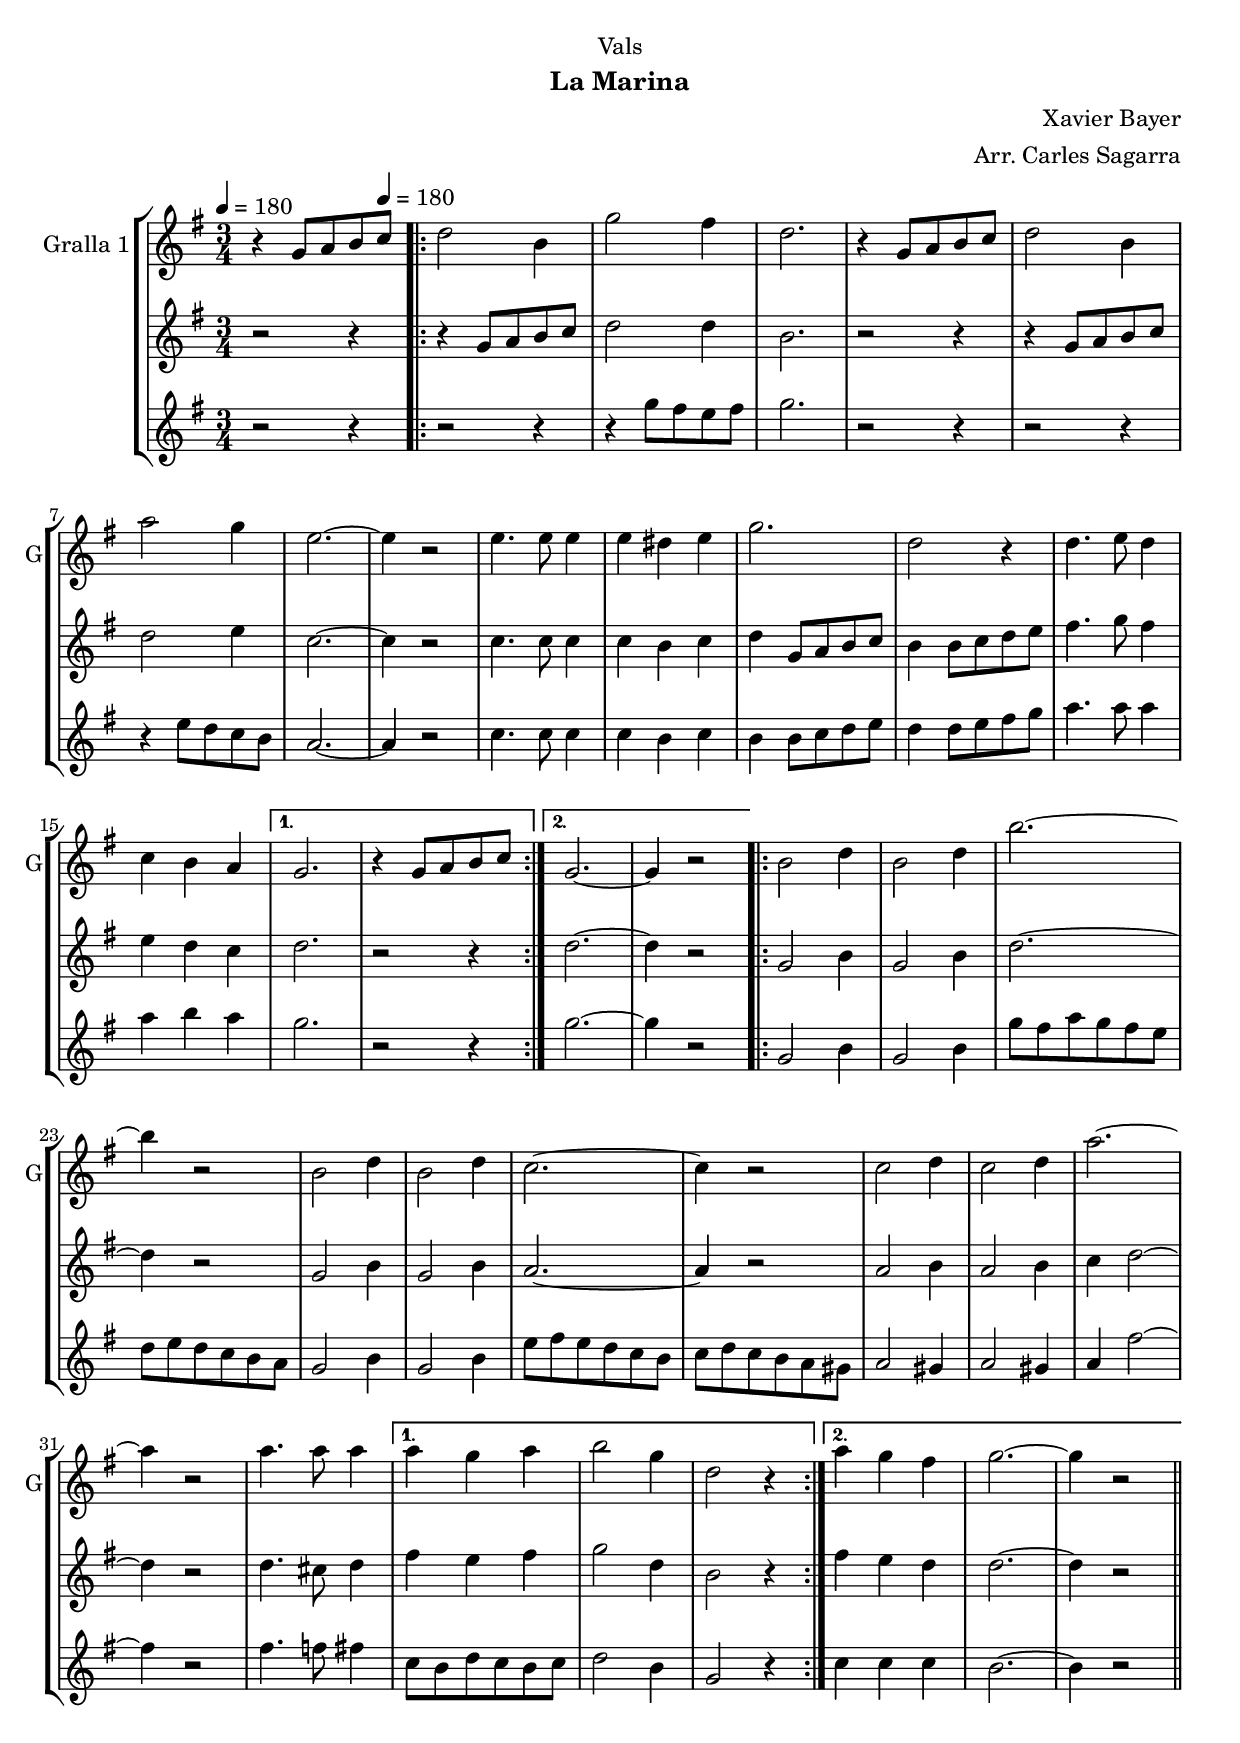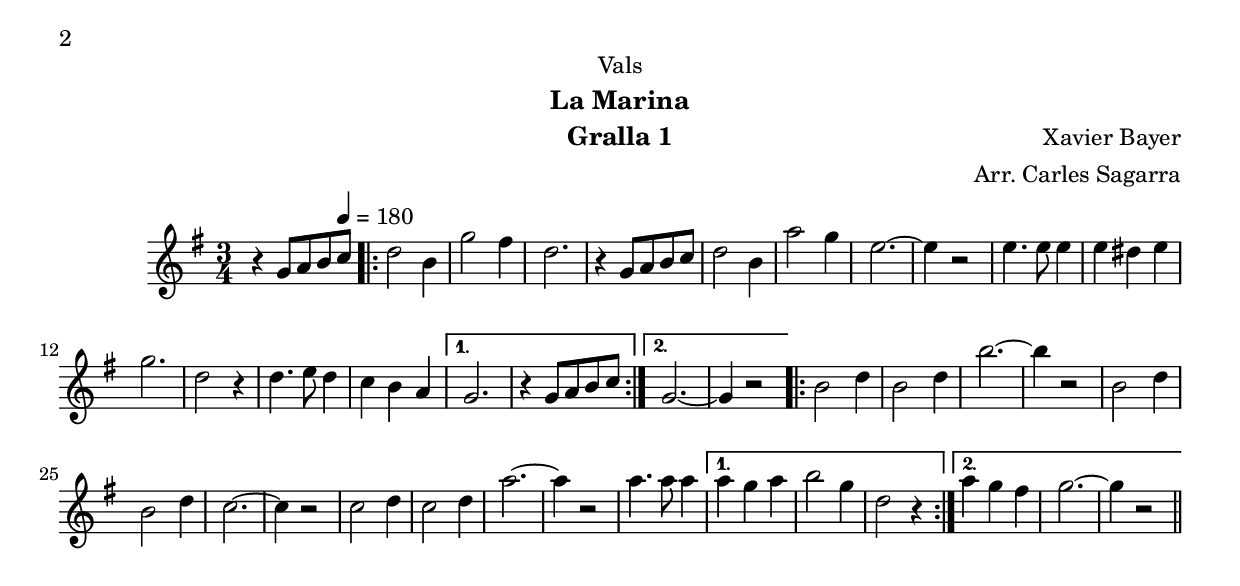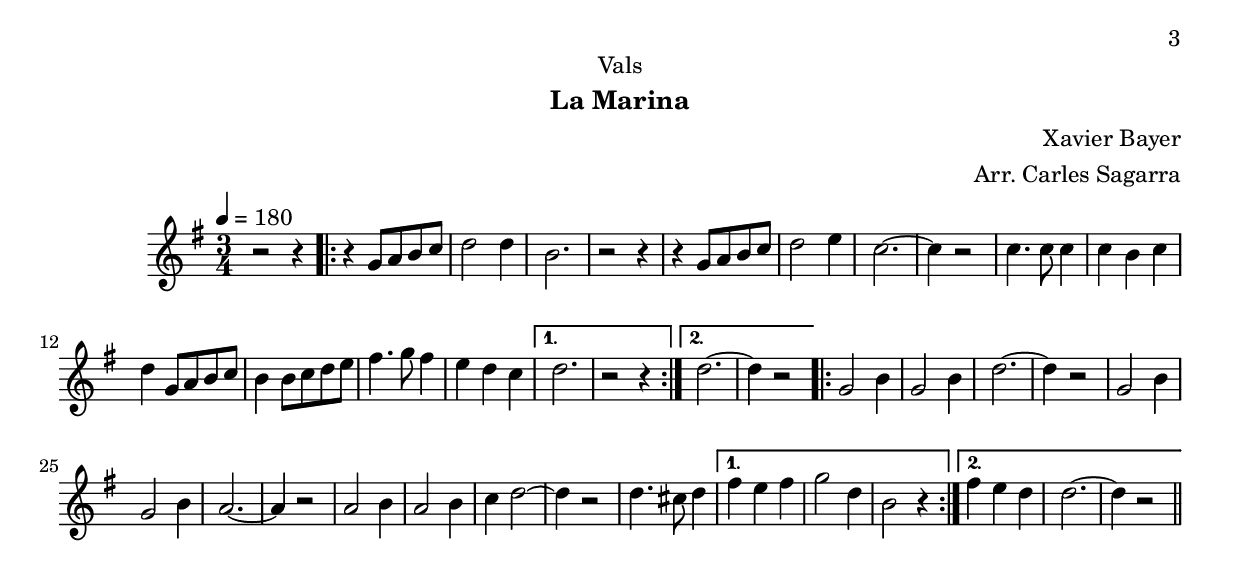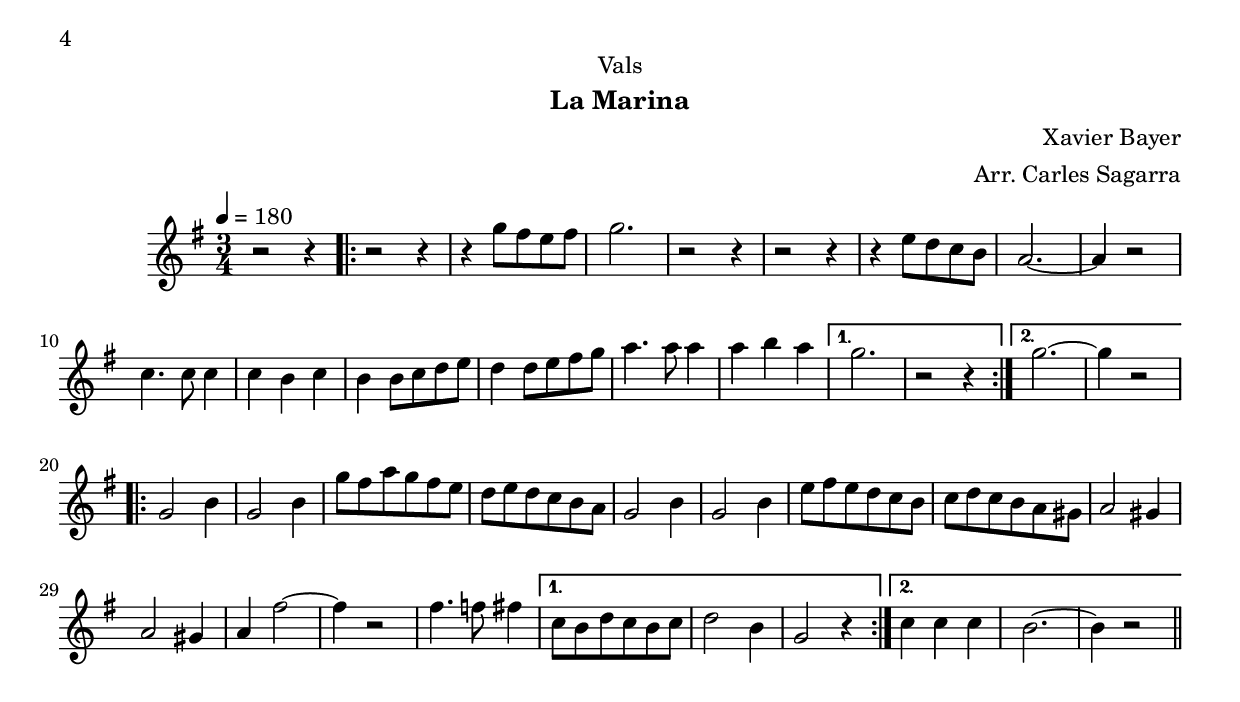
\version "2.16.2"

\header {
  dedication="Vals"
  title=""
  subtitle="La Marina"
  subsubtitle=""
  poet=""
  meter=""
  piece=""
  composer="Xavier Bayer"
  arranger="Arr. Carles Sagarra"
  opus=""
  instrument=""
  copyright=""
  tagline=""
}

liniaroAa =
\relative g'
{
  \clef treble
  \key g \major
  \time 3/4
  r4 g8 a b \tempo 4 = 180 c  |
  \repeat volta 2 { d2 b4  |
  g'2 fis4  |
  d2.  |
  %05
  r4 g,8 a b c  |
  d2 b4  |
  a'2 g4  |
  e2. ~  |
  e4 r2  |
  %10
  e4. e8 e4  |
  e4 dis e  |
  g2.  |
  d2 r4  |
  d4. e8 d4  |
  %15
  c4 b a }
  \alternative { { g2.  |
  r4 g8 a b c }
  { g2. ~  |
  g4 r2 } }
  %20
  \repeat volta 2 { b2 d4  |
  b2 d4  |
  b'2. ~  |
  b4 r2  |
  b,2 d4  |
  %25
  b2 d4  |
  c2. ~  |
  c4 r2  |
  c2 d4  |
  c2 d4  |
  %30
  a'2. ~  |
  a4 r2  |
  a4. a8 a4 }
  \alternative { { a4 g a  |
  b2 g4  |
  %35
  d2 r4 }
  { a'4 g fis  |
  g2. ~  |
  g4 r2 } } \bar "||"
}

liniaroAb =
\relative g'
{
  \tempo 4 = 180
  \clef treble
  \key g \major
  \time 3/4
  r2 r4  |
  \repeat volta 2 { r4 g8 a b c  |
  d2 d4  |
  b2.  |
  %05
  r2 r4  |
  r4 g8 a b c  |
  d2 e4  |
  c2. ~  |
  c4 r2  |
  %10
  c4. c8 c4  |
  c4 b c  |
  d4 g,8 a b c  |
  b4 b8 c d e  |
  fis4. g8 fis4  |
  %15
  e4 d c }
  \alternative { { d2.  |
  r2 r4 }
  { d2. ~  |
  d4 r2 } }
  %20
  \repeat volta 2 { g,2 b4  |
  g2 b4  |
  d2. ~  |
  d4 r2  |
  g,2 b4  |
  %25
  g2 b4  |
  a2. ~  |
  a4 r2  |
  a2 b4  |
  a2 b4  |
  %30
  c4 d2 ~  |
  d4 r2  |
  d4. cis8 d4 }
  \alternative { { fis4 e fis  |
  g2 d4  |
  %35
  b2 r4 }
  { fis'4 e d  |
  d2. ~  |
  d4 r2 } } \bar "||"
}

liniaroAc =
\relative g''
{
  \tempo 4 = 180
  \clef treble
  \key g \major
  \time 3/4
  r2 r4  |
  \repeat volta 2 { r2 r4  |
  r4 g8 fis e fis  |
  g2.  |
  %05
  r2 r4  |
  r2 r4  |
  r4 e8 d c b  |
  a2. ~  |
  a4 r2  |
  %10
  c4. c8 c4  |
  c4 b c  |
  b4 b8 c d e  |
  d4 d8 e fis g  |
  a4. a8 a4  |
  %15
  a4 b a }
  \alternative { { g2.  |
  r2 r4 }
  { g2. ~  |
  g4 r2 } }
  %20
  \repeat volta 2 { g,2 b4  |
  g2 b4  |
  g'8 fis a g fis e  |
  d8 e d c b a  |
  g2 b4  |
  %25
  g2 b4  |
  e8 fis e d c b  |
  c8 d c b a gis  |
  a2 gis4  |
  a2 gis4  |
  %30
  a4 fis'2 ~  |
  fis4 r2  |
  fis4. f8 fis4 }
  \alternative { { c8 b d c b c  |
  d2 b4  |
  %35
  g2 r4 }
  { c4 c c  |
  b2. ~  |
  b4 r2 } } \bar "||"
}

\bookpart {
  \score {
    \new StaffGroup {
      \override Score.RehearsalMark #'self-alignment-X = #LEFT
      <<
        \new Staff \with {instrumentName = #"Gralla 1" shortInstrumentName = #"G"} \liniaroAa
        \new Staff \with {instrumentName = #"" shortInstrumentName = #" "} \liniaroAb
        \new Staff \with {instrumentName = #"" shortInstrumentName = #" "} \liniaroAc
      >>
    }
    \layout {}
  }
  \score { \unfoldRepeats
    \new StaffGroup {
      \override Score.RehearsalMark #'self-alignment-X = #LEFT
      <<
        \new Staff \with {instrumentName = #"Gralla 1" shortInstrumentName = #"G"} \liniaroAa
        \new Staff \with {instrumentName = #"" shortInstrumentName = #" "} \liniaroAb
        \new Staff \with {instrumentName = #"" shortInstrumentName = #" "} \liniaroAc
      >>
    }
    \midi {
      \set Staff.midiInstrument = "oboe"
      \set DrumStaff.midiInstrument = "drums"
    }
  }
}

\bookpart {
  \header {instrument="Gralla 1"}
  \score {
    \new StaffGroup {
      \override Score.RehearsalMark #'self-alignment-X = #LEFT
      <<
        \new Staff \liniaroAa
      >>
    }
    \layout {}
  }
  \score { \unfoldRepeats
    \new StaffGroup {
      \override Score.RehearsalMark #'self-alignment-X = #LEFT
      <<
        \new Staff \liniaroAa
      >>
    }
    \midi {
      \set Staff.midiInstrument = "oboe"
      \set DrumStaff.midiInstrument = "drums"
    }
  }
}

\bookpart {
  \header {instrument=""}
  \score {
    \new StaffGroup {
      \override Score.RehearsalMark #'self-alignment-X = #LEFT
      <<
        \new Staff \liniaroAb
      >>
    }
    \layout {}
  }
  \score { \unfoldRepeats
    \new StaffGroup {
      \override Score.RehearsalMark #'self-alignment-X = #LEFT
      <<
        \new Staff \liniaroAb
      >>
    }
    \midi {
      \set Staff.midiInstrument = "oboe"
      \set DrumStaff.midiInstrument = "drums"
    }
  }
}

\bookpart {
  \header {instrument=""}
  \score {
    \new StaffGroup {
      \override Score.RehearsalMark #'self-alignment-X = #LEFT
      <<
        \new Staff \liniaroAc
      >>
    }
    \layout {}
  }
  \score { \unfoldRepeats
    \new StaffGroup {
      \override Score.RehearsalMark #'self-alignment-X = #LEFT
      <<
        \new Staff \liniaroAc
      >>
    }
    \midi {
      \set Staff.midiInstrument = "oboe"
      \set DrumStaff.midiInstrument = "drums"
    }
  }
}

